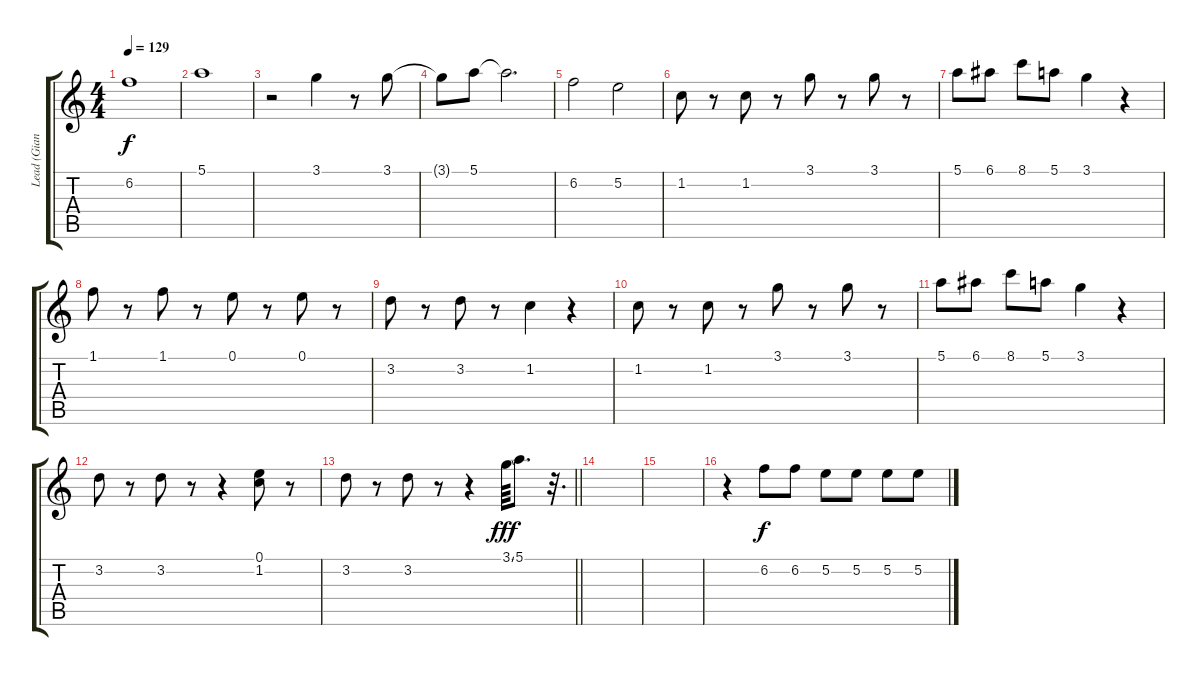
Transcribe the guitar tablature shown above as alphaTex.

\track ("Lead (Gianni)" "Lead (Gian") {instrument acousticguitarsteel}
\staff {score tabs}
\tuning (E4 B3 G3 D3 A2 E2) {hide}
\ts (4 4)
\tempo 129
\clef g2
\ks c
6.2.1{dy f} |
5.1.1 |
r.2 3.1.4 r.8 3.1.8 |
3.1{t}.8 5.1.8 5.1{t}.2{d} |
6.2.2 5.2.2 |
1.2.8 r.8 1.2.8 r.8 3.1.8 r.8 3.1.8 r.8 |
5.1.8 6.1.8 8.1.8 5.1.8 3.1.4 r.4 |
1.1.8 r.8 1.1.8 r.8 0.1.8 r.8 0.1.8 r.8 |
3.2.8 r.8 3.2.8 r.8 1.2.4 r.4 |
1.2.8 r.8 1.2.8 r.8 3.1.8 r.8 3.1.8 r.8 |
5.1.8 6.1.8 8.1.8 5.1.8 3.1.4 r.4 |
3.2.8 r.8 3.2.8 r.8 r.4 (0.1 1.2).8 r.8 |
\barLineRight lightlight
3.2.8 r.8 3.2.8 r.8 r.4 3.1{ss}.64{dy fff} 5.1.8{d} r.32{d} |
|
|
r.4 6.2.8{dy f} 6.2.8 5.2.8 5.2.8 5.2.8 5.2.8
